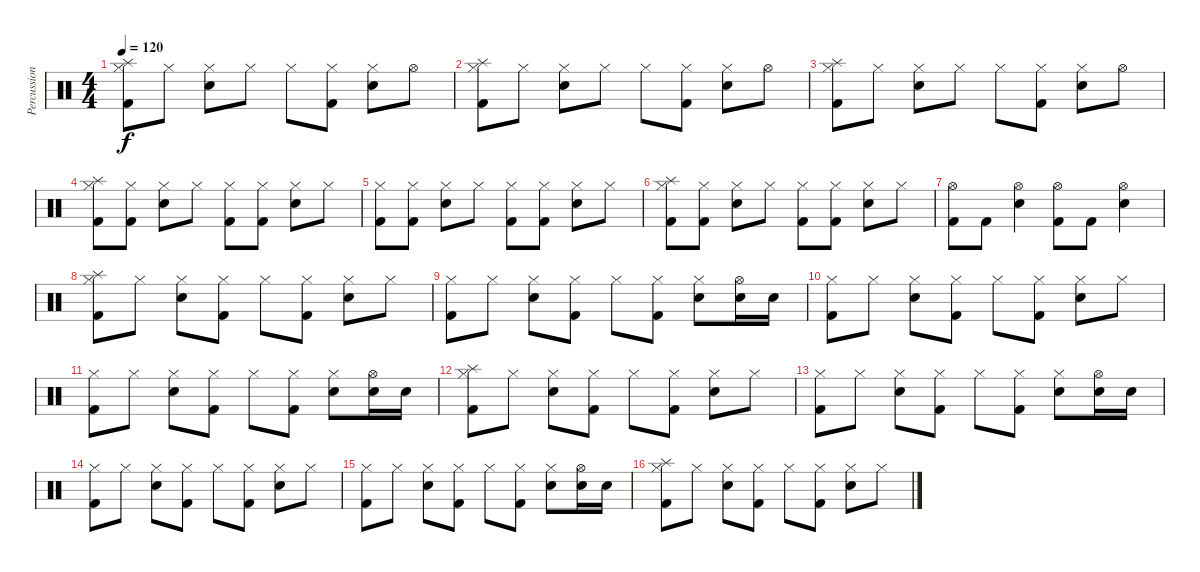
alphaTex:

\track ("Percussion" "Percussion") {instrument percussion}
\staff {score}
\articulation defaults
\ts (4 4)
\tempo 120
\clef neutral
\ks c
("Kick (hit) 2" "Hi-Hat (closed)" "Splash (hit)").8{dy f} "Hi-Hat (closed)".8 ("Hi-Hat (closed)" "Electric Snare (hit)").8 "Hi-Hat (closed)".8 "Hi-Hat (closed)".8 ("Kick (hit) 2" "Hi-Hat (closed)").8 ("Hi-Hat (closed)" "Electric Snare (hit)").8 "Hi-Hat (open)".8 |
("Kick (hit) 2" "Hi-Hat (closed)" "Splash (hit)").8 "Hi-Hat (closed)".8 ("Hi-Hat (closed)" "Electric Snare (hit)").8 "Hi-Hat (closed)".8 "Hi-Hat (closed)".8 ("Kick (hit) 2" "Hi-Hat (closed)").8 ("Hi-Hat (closed)" "Electric Snare (hit)").8 "Hi-Hat (open)".8 |
("Kick (hit) 2" "Hi-Hat (closed)" "Splash (hit)").8 "Hi-Hat (closed)".8 ("Hi-Hat (closed)" "Electric Snare (hit)").8 "Hi-Hat (closed)".8 "Hi-Hat (closed)".8 ("Kick (hit) 2" "Hi-Hat (closed)").8 ("Hi-Hat (closed)" "Electric Snare (hit)").8 "Hi-Hat (open)".8 |
("Kick (hit) 2" "Hi-Hat (closed)" "Splash (hit)").8 ("Kick (hit) 2" "Hi-Hat (closed)").8 ("Hi-Hat (closed)" "Electric Snare (hit)").8 "Hi-Hat (closed)".8 ("Kick (hit) 2" "Hi-Hat (closed)").8 ("Kick (hit) 2" "Hi-Hat (closed)").8 ("Hi-Hat (closed)" "Electric Snare (hit)").8 "Hi-Hat (closed)".8 |
("Kick (hit) 2" "Hi-Hat (closed)").8 ("Kick (hit) 2" "Hi-Hat (closed)").8 ("Hi-Hat (closed)" "Electric Snare (hit)").8 "Hi-Hat (closed)".8 ("Kick (hit) 2" "Hi-Hat (closed)").8 ("Kick (hit) 2" "Hi-Hat (closed)").8 ("Hi-Hat (closed)" "Electric Snare (hit)").8 "Hi-Hat (closed)".8 |
("Kick (hit) 2" "Hi-Hat (closed)" "Splash (hit)").8 ("Kick (hit) 2" "Hi-Hat (closed)").8 ("Hi-Hat (closed)" "Electric Snare (hit)").8 "Hi-Hat (closed)".8 ("Kick (hit) 2" "Hi-Hat (closed)").8 ("Kick (hit) 2" "Hi-Hat (closed)").8 ("Hi-Hat (closed)" "Electric Snare (hit)").8 "Hi-Hat (closed)".8 |
("Kick (hit) 2" "Hi-Hat (open)").8 "Kick (hit) 2".8 ("Hi-Hat (open)" "Electric Snare (hit)").4 ("Kick (hit) 2" "Hi-Hat (open)").8 "Kick (hit) 2".8 ("Hi-Hat (open)" "Electric Snare (hit)").4 |
("Kick (hit) 2" "Hi-Hat (closed)" "Splash (hit)").8 "Hi-Hat (closed)".8 ("Hi-Hat (closed)" "Electric Snare (hit)").8 ("Kick (hit) 2" "Hi-Hat (closed)").8 "Hi-Hat (closed)".8 ("Kick (hit) 2" "Hi-Hat (closed)").8 ("Hi-Hat (closed)" "Electric Snare (hit)").8 "Hi-Hat (closed)".8 |
("Kick (hit) 2" "Hi-Hat (closed)").8 "Hi-Hat (closed)".8 ("Hi-Hat (closed)" "Electric Snare (hit)").8 ("Kick (hit) 2" "Hi-Hat (closed)").8 "Hi-Hat (closed)".8 ("Kick (hit) 2" "Hi-Hat (closed)").8 ("Hi-Hat (closed)" "Electric Snare (hit)").8 ("Hi-Hat (open)" "Electric Snare (hit)").16 "Electric Snare (hit)".16 |
("Kick (hit) 2" "Hi-Hat (closed)").8 "Hi-Hat (closed)".8 ("Hi-Hat (closed)" "Electric Snare (hit)").8 ("Kick (hit) 2" "Hi-Hat (closed)").8 "Hi-Hat (closed)".8 ("Kick (hit) 2" "Hi-Hat (closed)").8 ("Hi-Hat (closed)" "Electric Snare (hit)").8 "Hi-Hat (closed)".8 |
("Kick (hit) 2" "Hi-Hat (closed)").8 "Hi-Hat (closed)".8 ("Hi-Hat (closed)" "Electric Snare (hit)").8 ("Kick (hit) 2" "Hi-Hat (closed)").8 "Hi-Hat (closed)".8 ("Kick (hit) 2" "Hi-Hat (closed)").8 ("Hi-Hat (closed)" "Electric Snare (hit)").8 ("Hi-Hat (open)" "Electric Snare (hit)").16 "Electric Snare (hit)".16 |
("Kick (hit) 2" "Hi-Hat (closed)" "Splash (hit)").8 "Hi-Hat (closed)".8 ("Hi-Hat (closed)" "Electric Snare (hit)").8 ("Kick (hit) 2" "Hi-Hat (closed)").8 "Hi-Hat (closed)".8 ("Kick (hit) 2" "Hi-Hat (closed)").8 ("Hi-Hat (closed)" "Electric Snare (hit)").8 "Hi-Hat (closed)".8 |
("Kick (hit) 2" "Hi-Hat (closed)").8 "Hi-Hat (closed)".8 ("Hi-Hat (closed)" "Electric Snare (hit)").8 ("Kick (hit) 2" "Hi-Hat (closed)").8 "Hi-Hat (closed)".8 ("Kick (hit) 2" "Hi-Hat (closed)").8 ("Hi-Hat (closed)" "Electric Snare (hit)").8 ("Hi-Hat (open)" "Electric Snare (hit)").16 "Electric Snare (hit)".16 |
("Kick (hit) 2" "Hi-Hat (closed)").8 "Hi-Hat (closed)".8 ("Hi-Hat (closed)" "Electric Snare (hit)").8 ("Kick (hit) 2" "Hi-Hat (closed)").8 "Hi-Hat (closed)".8 ("Kick (hit) 2" "Hi-Hat (closed)").8 ("Hi-Hat (closed)" "Electric Snare (hit)").8 "Hi-Hat (closed)".8 |
("Kick (hit) 2" "Hi-Hat (closed)").8 "Hi-Hat (closed)".8 ("Hi-Hat (closed)" "Electric Snare (hit)").8 ("Kick (hit) 2" "Hi-Hat (closed)").8 "Hi-Hat (closed)".8 ("Kick (hit) 2" "Hi-Hat (closed)").8 ("Hi-Hat (closed)" "Electric Snare (hit)").8 ("Hi-Hat (open)" "Electric Snare (hit)").16 "Electric Snare (hit)".16 |
("Kick (hit) 2" "Hi-Hat (closed)" "Splash (hit)").8 "Hi-Hat (closed)".8 ("Hi-Hat (closed)" "Electric Snare (hit)").8 ("Kick (hit) 2" "Hi-Hat (closed)").8 "Hi-Hat (closed)".8 ("Kick (hit) 2" "Hi-Hat (closed)").8 ("Hi-Hat (closed)" "Electric Snare (hit)").8 "Hi-Hat (closed)".8
